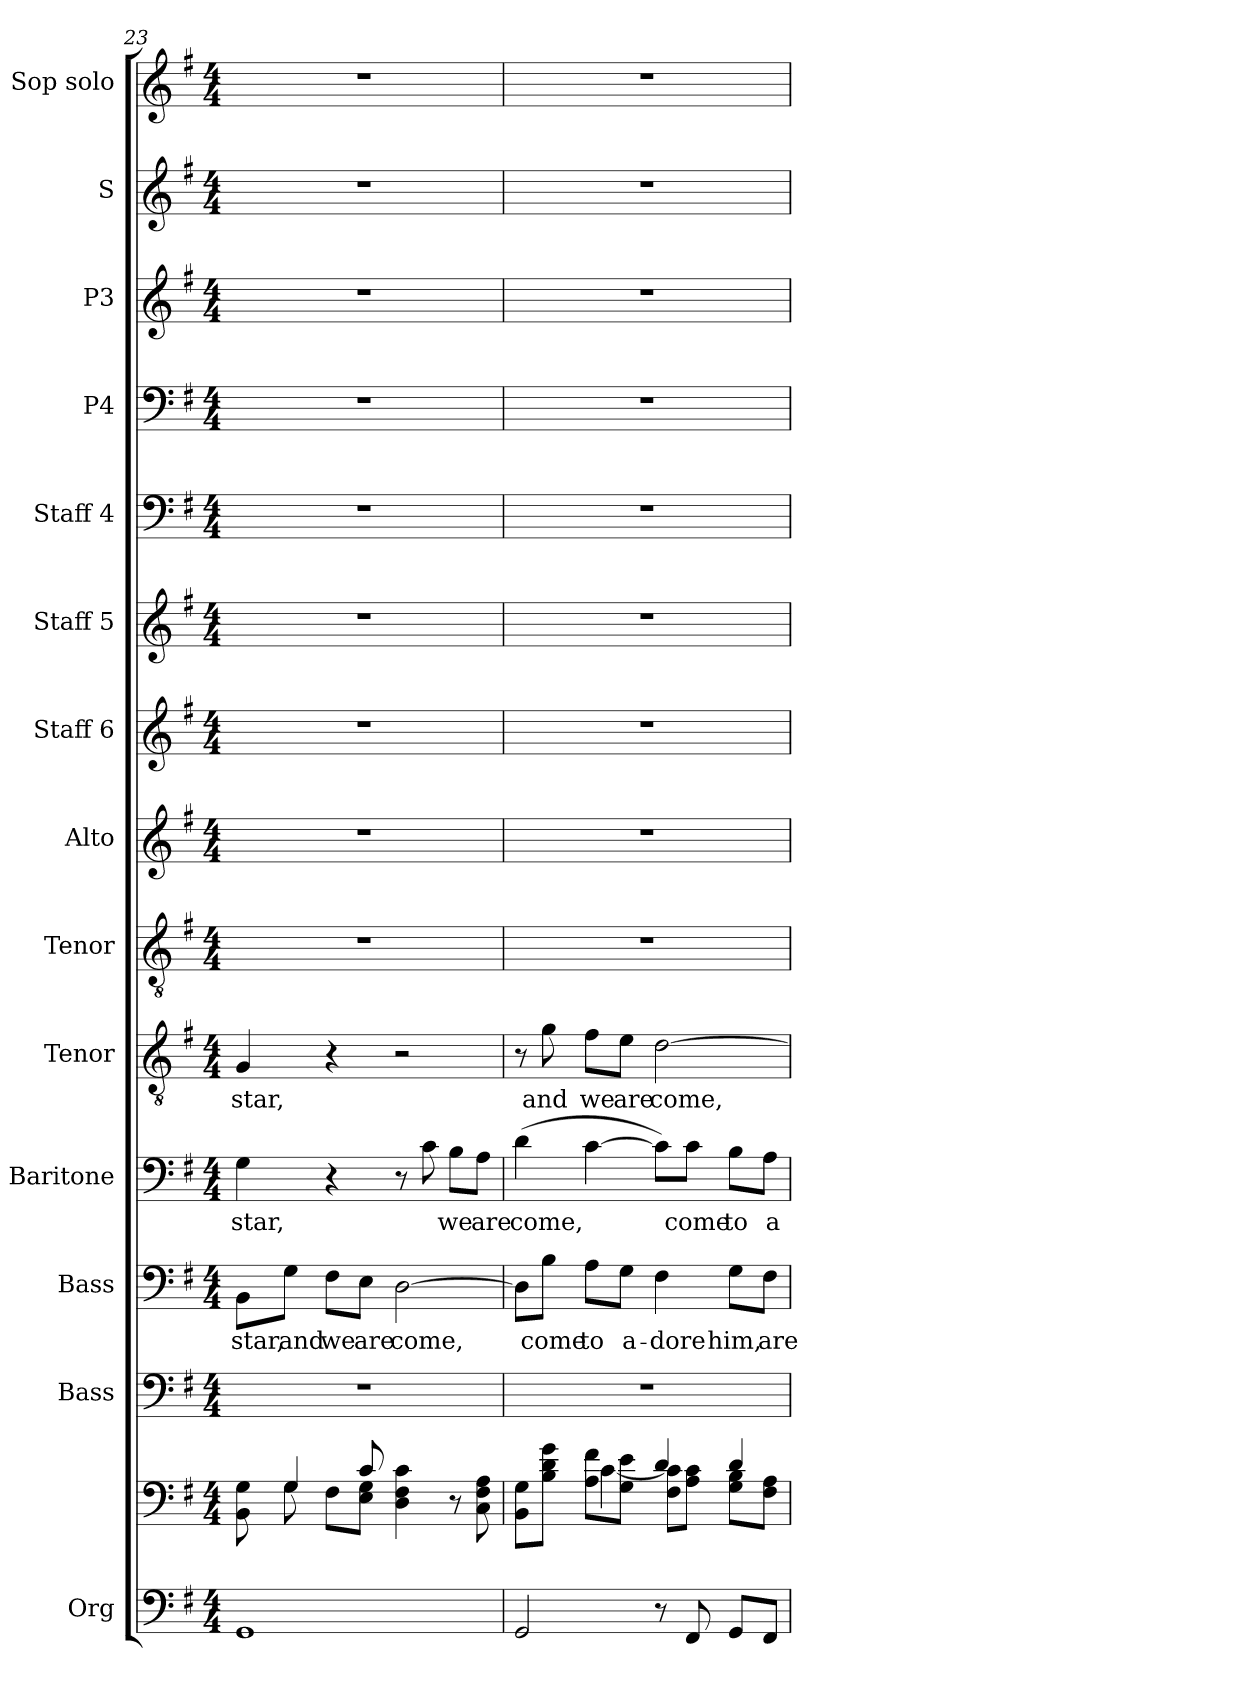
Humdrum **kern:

**kern	**kern	**kern	**kern	**text	**kern	**text	**kern	**text	**kern	**kern	**kern	**kern	**kern	**kern	**kern	**kern	**kern
*part14	*part14	*part13	*part12	*part12	*part11	*part11	*part10	*part10	*part9	*part8	*part7	*part6	*part5	*part4	*part3	*part2	*part1
*staff15	*staff14	*staff13	*staff12	*staff12	*staff11	*staff11	*staff10	*staff10	*staff9	*staff8	*staff7	*staff6	*staff5	*staff4	*staff3	*staff2	*staff1
*I"Org	*	*I"Bass	*I"Bass	*	*I"Baritone	*	*I"Tenor	*	*I"Tenor	*I"Alto	*I"Staff 6	*I"Staff 5	*I"Staff 4	*I"P4	*I"P3	*I"S	*I"Sop solo
*I'Org.	*	*I'B.	*I'B.	*	*I'Bar.	*	*I'T.	*	*I'T.	*I'A.	*I'Sta. 6	*I'Sta. 5	*I'Sta. 4	*	*	*	*I'S.
*clefF4	*clefF4	*clefF4	*clefF4	*	*clefF4	*	*clefGv2	*	*clefGv2	*clefG2	*clefG2	*clefG2	*clefF4	*clefF4	*clefG2	*clefG2	*clefG2
*	*	*	*	*	*	*	*ITrd7c12	*	*ITrd7c12	*	*	*	*	*	*	*	*
*k[f#]	*k[f#]	*k[f#]	*k[f#]	*	*k[f#]	*	*k[f#]	*	*k[f#]	*k[f#]	*k[f#]	*k[f#]	*k[f#]	*k[f#]	*k[f#]	*k[f#]	*k[f#]
*G:	*G:	*G:	*G:	*	*G:	*	*G:	*	*G:	*G:	*G:	*G:	*G:	*G:	*G:	*G:	*G:
*M4/4	*M4/4	*M4/4	*M4/4	*	*M4/4	*	*M4/4	*	*M4/4	*M4/4	*M4/4	*M4/4	*M4/4	*M4/4	*M4/4	*M4/4	*M4/4
=23	=23	=23	=23	=23	=23	=23	=23	=23	=23	=23	=23	=23	=23	=23	=23	=23	=23
*	*^	*	*	*	*	*	*	*	*	*	*	*	*	*	*	*	*
!	!	!	!	!	!LO:LY:b:color=#000000	!	!	!	!	!	!	!	!	!	!	!	!	!
!	!	!	!	!	!	!	!LO:LY:b:color=#000000	!	!	!	!	!	!	!	!	!	!	!
!	!	!	!	!	!	!	!	!	!LO:LY:b:color=#000000	!	!	!	!	!	!	!	!	!
1GGi	8BBi\ 8Gi	8ryy	1r	8BBi\L	star,	4Gi\	star,	4GGi/	star,	1r	1r	1r	1r	1r	1r	1r	1r	1r
!	!	!	!	!	!LO:LY:b:color=#000000	!	!	!	!	!	!	!	!	!	!	!	!	!
.	4Gi/	8Gi\	.	8Gi\J	and	.	.	.	.	.	.	.	.	.	.	.	.	.
!	!	!	!	!	!LO:LY:b:color=#000000	!	!	!	!	!	!	!	!	!	!	!	!	!
.	.	8F#i\L	.	8F#i\L	we	4r	.	4r	.	.	.	.	.	.	.	.	.	.
!	!	!	!	!	!LO:LY:b:color=#000000	!	!	!	!	!	!	!	!	!	!	!	!	!
.	8ci/	8Ei\ 8Gi\J	.	8Ei\J	are	.	.	.	.	.	.	.	.	.	.	.	.	.
!	!	!	!	!	!LO:LY:b:color=#000000	!	!	!	!	!	!	!	!	!	!	!	!	!
!	!	!	!	!	!	!	!LO:LY:b:color=#000000	!	!	!	!	!	!	!	!	!	!	!
.	4Di\ 4F#i 4ci	2ryy	.	[2Di\	come,	8r	and	2r	.	.	.	.	.	.	.	.	.	.
.	.	.	.	.	.	8ci\	.	.	.	.	.	.	.	.	.	.	.	.
!	!	!	!	!	!	!	!LO:LY:b:color=#000000	!	!	!	!	!	!	!	!	!	!	!
.	8r	.	.	.	.	8Bi\L	we	.	.	.	.	.	.	.	.	.	.	.
!	!	!	!	!	!	!	!LO:LY:b:color=#000000	!	!	!	!	!	!	!	!	!	!	!
.	8Ci\ 8F#i 8Ai	.	.	.	.	8Ai\J	are	.	.	.	.	.	.	.	.	.	.	.
=24	=24	=24	=24	=24	=24	=24	=24	=24	=24	=24	=24	=24	=24	=24	=24	=24	=24	=24
!	!	!	!	!	!	!	!LO:LY:b:color=#000000	!	!	!	!	!	!	!	!	!	!	!
2GGi/	8BBi\ 8Gi\L	8ryy	1r	8Di\L]	.	(4di\	come,	8r	.	1r	1r	1r	1r	1r	1r	1r	1r	1r
!	!	!	!	!	!LO:LY:b:color=#000000	!	!	!	!	!	!	!	!	!	!	!	!	!
!	!	!	!	!	!	!	!	!	!LO:LY:b:color=#000000	!	!	!	!	!	!	!	!	!
.	8Bi\ 8di\ 8gi\J	8ryy	.	8Bi\J	come	.	.	8Gi\	and	.	.	.	.	.	.	.	.	.
!	!	!	!	!	!LO:LY:b:color=#000000	!	!	!	!	!	!	!	!	!	!	!	!	!
!	!	!	!	!	!	!	!	!	!LO:LY:b:color=#000000	!	!	!	!	!	!	!	!	!
.	8Ai\ 8f#i\L	[4ci\	.	8Ai\L	to	[4ci\	.	8F#i\L	we	.	.	.	.	.	.	.	.	.
!	!	!	!	!	!LO:LY:b:color=#000000	!	!	!	!	!	!	!	!	!	!	!	!	!
!	!	!	!	!	!	!	!	!	!LO:LY:b:color=#000000	!	!	!	!	!	!	!	!	!
.	8Gi\ 8ei\J	.	.	8Gi\J	a-	.	.	8Ei\J	are	.	.	.	.	.	.	.	.	.
!	!	!	!	!	!LO:LY:b:color=#000000	!	!	!	!	!	!	!	!	!	!	!	!	!
!	!	!	!	!	!	!	!	!	!LO:LY:b:color=#000000	!	!	!	!	!	!	!	!	!
8r	4di/	8F#i\ 8ci]\L	.	4F#i\	-dore	8ci\L])	.	[2Di\	come,	.	.	.	.	.	.	.	.	.
!	!	!	!	!	!	!	!LO:LY:b:color=#000000	!	!	!	!	!	!	!	!	!	!	!
8FF#i/	.	8Ai\ 8ci\J	.	.	.	8ci\J	come	.	.	.	.	.	.	.	.	.	.	.
!	!	!	!	!	!LO:LY:b:color=#000000	!	!	!	!	!	!	!	!	!	!	!	!	!
!	!	!	!	!	!	!	!LO:LY:b:color=#000000	!	!	!	!	!	!	!	!	!	!	!
8GGi/L	4di/	8Gi\ 8Bi\L	.	8Gi\L	him,	8Bi\L	to	.	.	.	.	.	.	.	.	.	.	.
!	!	!	!	!	!LO:LY:b:color=#000000	!	!	!	!	!	!	!	!	!	!	!	!	!
!	!	!	!	!	!	!	!LO:LY:b:color=#000000	!	!	!	!	!	!	!	!	!	!	!
8FF#i/J	.	8F#i\ 8Ai\J	.	8F#i\J	are	8Ai\J	a-	.	.	.	.	.	.	.	.	.	.	.
*	*v	*v	*	*	*	*	*	*	*	*	*	*	*	*	*	*	*	*
=	=	=	=	=	=	=	=	=	=	=	=	=	=	=	=	=	=
*-	*-	*-	*-	*-	*-	*-	*-	*-	*-	*-	*-	*-	*-	*-	*-	*-	*-
